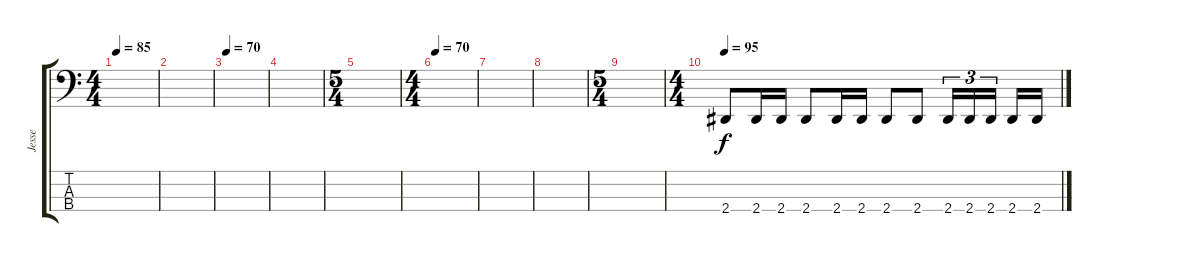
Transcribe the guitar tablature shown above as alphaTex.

\track ("Jesse" "Jesse") {instrument electricbasspick}
\staff {score tabs}
\tuning (Gb2 Db2 Ab1 Db1) {hide}
\ts (4 4)
\tempo 85
\clef f4
\ks c
|
|
\tempo 70
|
|
\ts (5 4)
|
\ts (4 4)
\tempo 70
|
|
|
\ts (5 4)
|
\ts (4 4)
\tempo 95
2.4.8 2.4.16 2.4.16 2.4.8 2.4.16 2.4.16 2.4.8 2.4.8 2.4.16{tu (3 2)} 2.4.16{tu (3 2)} 2.4.16{tu (3 2) beam splitsecondary} 2.4.16 2.4.16
